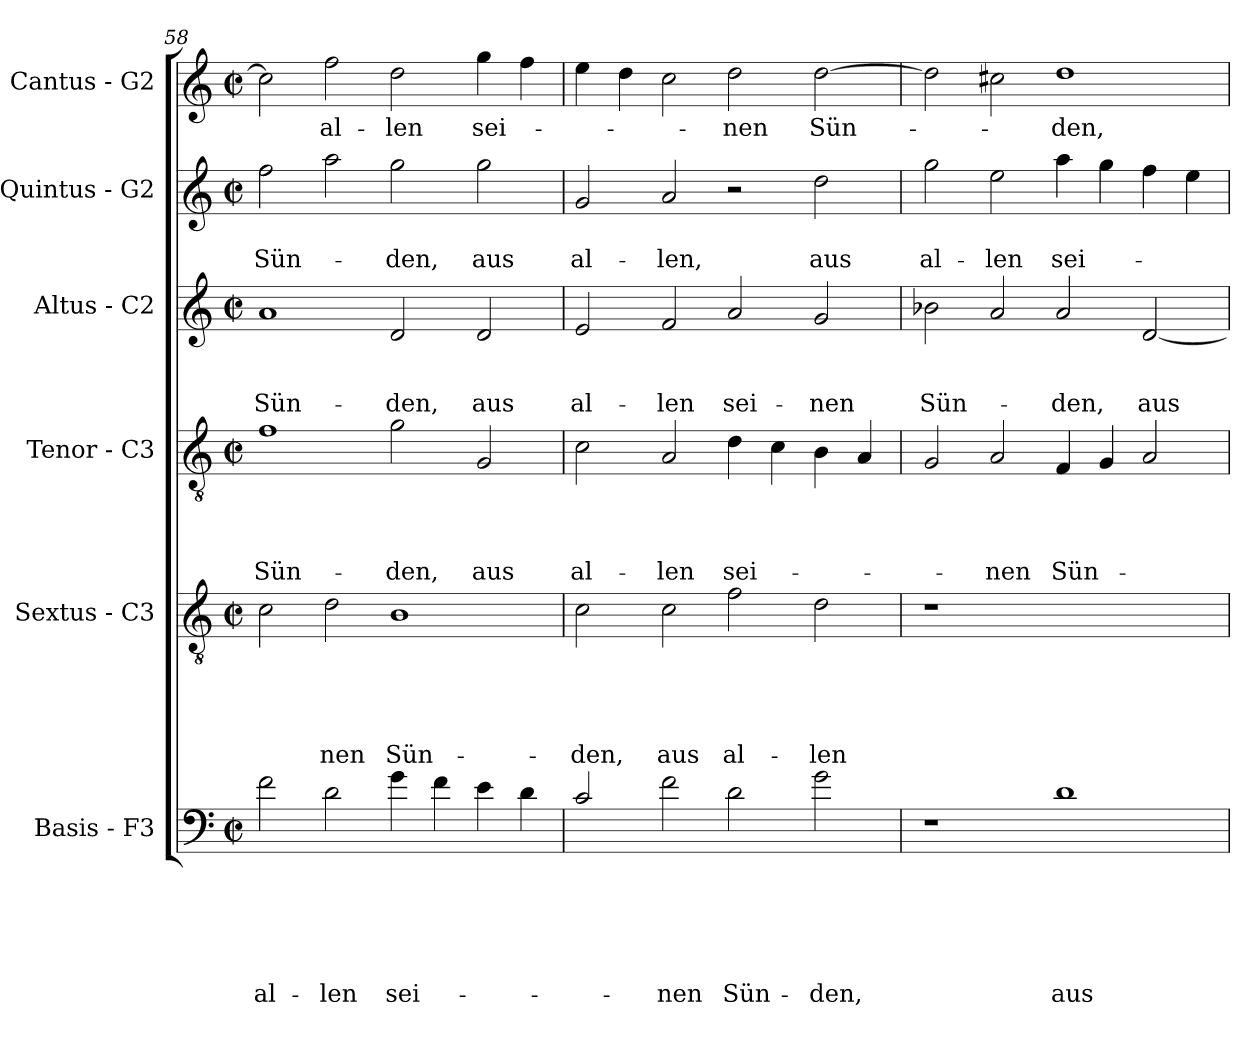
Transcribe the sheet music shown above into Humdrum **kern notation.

**kern	**text	**text	**text	**text	**text	**text	**kern	**text	**text	**text	**text	**text	**kern	**text	**text	**text	**text	**kern	**text	**text	**text	**kern	**text	**text	**kern	**text
*part6	*part6	*part6	*part6	*part6	*part6	*part6	*part5	*part5	*part5	*part5	*part5	*part5	*part4	*part4	*part4	*part4	*part4	*part3	*part3	*part3	*part3	*part2	*part2	*part2	*part1	*part1
*staff6	*staff6	*staff6	*staff6	*staff6	*staff6	*staff6	*staff5	*staff5	*staff5	*staff5	*staff5	*staff5	*staff4	*staff4	*staff4	*staff4	*staff4	*staff3	*staff3	*staff3	*staff3	*staff2	*staff2	*staff2	*staff1	*staff1
*I"Basis - F3	*	*	*	*	*	*	*I"Sextus - C3	*	*	*	*	*	*I"Tenor - C3	*	*	*	*	*I"Altus - C2	*	*	*	*I"Quintus - G2	*	*	*I"Cantus - G2	*
*clefF4	*	*	*	*	*	*	*clefGv2	*	*	*	*	*	*clefGv2	*	*	*	*	*clefG2	*	*	*	*clefG2	*	*	*clefG2	*
*ITrd8c14	*	*	*	*	*	*	*	*	*	*	*	*	*	*	*	*	*	*	*	*	*	*	*	*	*	*
*k[]	*	*	*	*	*	*	*k[]	*	*	*	*	*	*k[]	*	*	*	*	*k[]	*	*	*	*k[]	*	*	*k[]	*
*C:	*	*	*	*	*	*	*C:	*	*	*	*	*	*C:	*	*	*	*	*C:	*	*	*	*C:	*	*	*C:	*
*M2/2	*	*	*	*	*	*	*M2/2	*	*	*	*	*	*M2/2	*	*	*	*	*M2/2	*	*	*	*M2/2	*	*	*M2/2	*
*met(c|)	*	*	*	*	*	*	*met(c|)	*	*	*	*	*	*met(c|)	*	*	*	*	*met(c|)	*	*	*	*met(c|)	*	*	*met(c|)	*
=58	=58	=58	=58	=58	=58	=58	=58	=58	=58	=58	=58	=58	=58	=58	=58	=58	=58	=58	=58	=58	=58	=58	=58	=58	=58	=58
!	!	!	!	!	!	!LO:LY:b	!	!	!	!	!	!	!	!	!	!	!LO:LY:b	!	!	!	!LO:LY:b	!	!	!LO:LY:b	!	!
2F\	.	.	.	.	.	al-	2c\	.	.	.	.	.	1f	.	.	.	Sün-	1a	.	.	Sün-	2ff\	.	Sün-	2cc\]	.
!	!	!	!	!	!	!LO:LY:b	!	!	!	!	!	!LO:LY:b	!	!	!	!	!	!	!	!	!	!	!	!	!	!LO:LY:b
2D\	.	.	.	.	.	-len	2d\	.	.	.	.	-nen	.	.	.	.	.	.	.	.	.	2aa\	.	.	2ff\	al-
!	!	!	!	!	!	!LO:LY:b	!	!	!	!	!	!LO:LY:b	!	!	!	!	!LO:LY:b	!	!	!	!LO:LY:b	!	!	!LO:LY:b	!	!LO:LY:b
4G\	.	.	.	.	.	sei-	1B	.	.	.	.	Sün-	2g\	.	.	.	-den,	2d/	.	.	-den,	2gg\	.	-den,	2dd\	-len
4F\	.	.	.	.	.	.	.	.	.	.	.	.	.	.	.	.	.	.	.	.	.	.	.	.	.	.
!	!	!	!	!	!	!	!	!	!	!	!	!	!	!	!	!	!LO:LY:b	!	!	!	!LO:LY:b	!	!	!LO:LY:b	!	!LO:LY:b
4E\	.	.	.	.	.	.	.	.	.	.	.	.	2G/	.	.	.	aus	2d/	.	.	aus	2gg\	.	aus	4gg\	sei-
4D\	.	.	.	.	.	.	.	.	.	.	.	.	.	.	.	.	.	.	.	.	.	.	.	.	4ff\	.
=59	=59	=59	=59	=59	=59	=59	=59	=59	=59	=59	=59	=59	=59	=59	=59	=59	=59	=59	=59	=59	=59	=59	=59	=59	=59	=59
!	!	!	!	!	!	!	!	!	!	!	!	!LO:LY:b	!	!	!	!	!LO:LY:b	!	!	!	!LO:LY:b	!	!	!LO:LY:b	!	!
2C/	.	.	.	.	.	.	2c\	.	.	.	.	-den,	2c\	.	.	.	al-	2e/	.	.	al-	2g/	.	al-	4ee\	.
.	.	.	.	.	.	.	.	.	.	.	.	.	.	.	.	.	.	.	.	.	.	.	.	.	4dd\	.
!	!	!	!	!	!	!LO:LY:b	!	!	!	!	!	!LO:LY:b	!	!	!	!	!LO:LY:b	!	!	!	!LO:LY:b	!	!	!LO:LY:b	!	!
2F\	.	.	.	.	.	-nen	2c\	.	.	.	.	aus	2A/	.	.	.	-len	2f/	.	.	-len	2a/	.	-len,	2cc\	.
!	!	!	!	!	!	!LO:LY:b	!	!	!	!	!	!LO:LY:b	!	!	!	!	!LO:LY:b	!	!	!	!LO:LY:b	!	!	!	!	!LO:LY:b
2D\	.	.	.	.	.	Sün-	2f\	.	.	.	.	al-	4d\	.	.	.	sei-	2a/	.	.	sei-	2r	.	.	2dd\	-nen
.	.	.	.	.	.	.	.	.	.	.	.	.	4c\	.	.	.	.	.	.	.	.	.	.	.	.	.
!	!	!	!	!	!	!LO:LY:b	!	!	!	!	!	!LO:LY:b	!	!	!	!	!	!	!	!	!LO:LY:b	!	!	!LO:LY:b	!	!LO:LY:b
2G\	.	.	.	.	.	-den,	2d\	.	.	.	.	-len	4B\	.	.	.	.	2g/	.	.	-nen	2dd\	.	aus	[2dd\	Sün-
.	.	.	.	.	.	.	.	.	.	.	.	.	4A/	.	.	.	.	.	.	.	.	.	.	.	.	.
=60	=60	=60	=60	=60	=60	=60	=60	=60	=60	=60	=60	=60	=60	=60	=60	=60	=60	=60	=60	=60	=60	=60	=60	=60	=60	=60
!	!	!	!	!	!	!	!	!	!	!	!	!	!	!	!	!	!	!	!	!	!LO:LY:b	!	!	!LO:LY:b	!	!
1r	.	.	.	.	.	.	1r	.	.	.	.	.	2G/	.	.	.	.	2b-X\	.	.	Sün-	2gg\	.	al-	2dd\]	.
!	!	!	!	!	!	!	!	!	!	!	!	!	!	!	!	!	!LO:LY:b	!	!	!	!	!	!	!LO:LY:b	!	!
.	.	.	.	.	.	.	.	.	.	.	.	.	2A/	.	.	.	-nen	2a/	.	.	.	2ee\	.	-len	2cc#X\	.
!	!	!	!	!	!	!LO:LY:b	!	!	!	!	!	!	!	!	!	!	!LO:LY:b	!	!	!	!LO:LY:b	!	!	!LO:LY:b	!	!LO:LY:b
1D	.	.	.	.	.	aus	1ryy	.	.	.	.	.	4F/	.	.	.	Sün-	2a/	.	.	-den,	4aa\	.	sei-	1dd	-den,
.	.	.	.	.	.	.	.	.	.	.	.	.	4G/	.	.	.	.	.	.	.	.	4gg\	.	.	.	.
!	!	!	!	!	!	!	!	!	!	!	!	!	!	!	!	!	!	!	!	!	!LO:LY:b	!	!	!	!	!
.	.	.	.	.	.	.	.	.	.	.	.	.	2A/	.	.	.	.	[2d/	.	.	aus	4ff\	.	.	.	.
.	.	.	.	.	.	.	.	.	.	.	.	.	.	.	.	.	.	.	.	.	.	4ee\	.	.	.	.
=	=	=	=	=	=	=	=	=	=	=	=	=	=	=	=	=	=	=	=	=	=	=	=	=	=	=
*-	*-	*-	*-	*-	*-	*-	*-	*-	*-	*-	*-	*-	*-	*-	*-	*-	*-	*-	*-	*-	*-	*-	*-	*-	*-	*-
